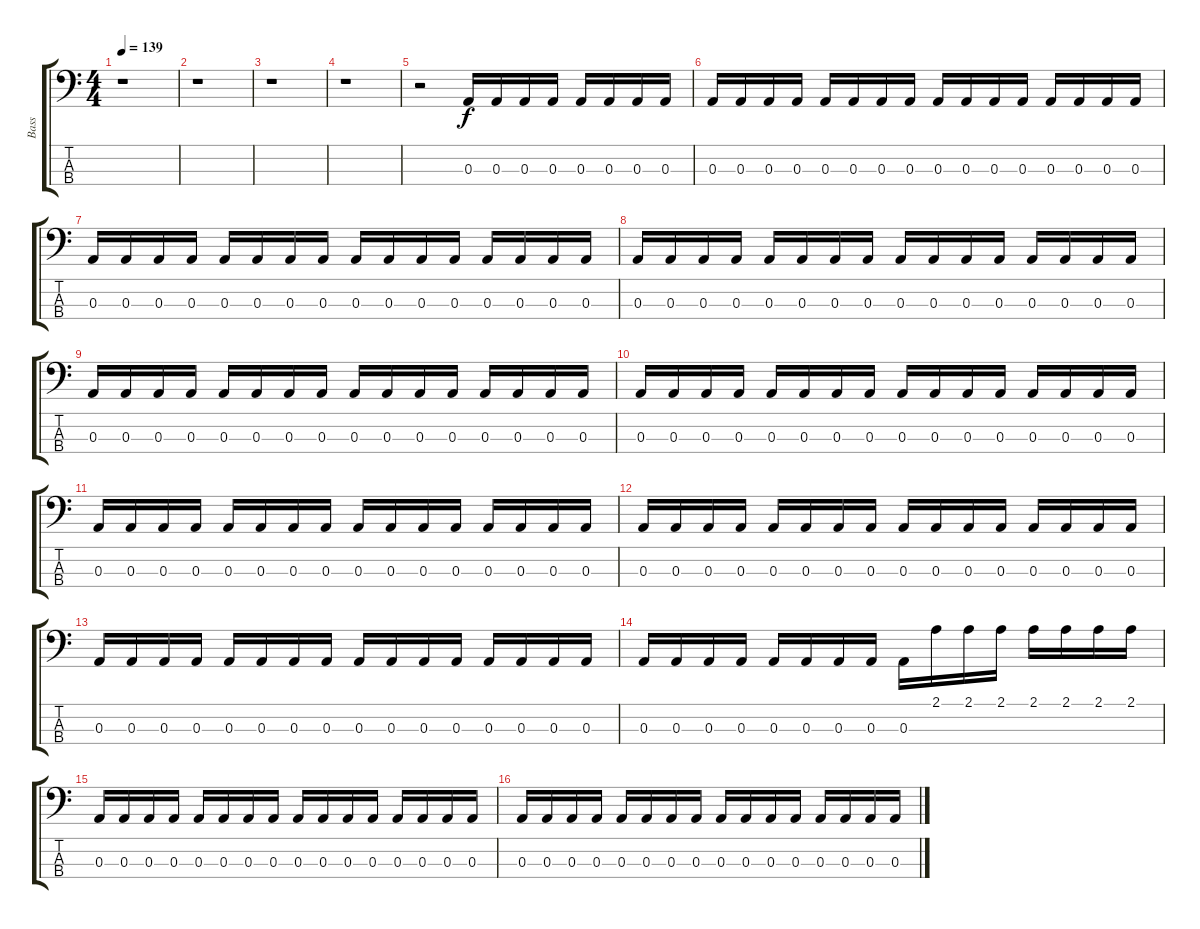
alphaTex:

\track ("Bass" "Bass") {instrument electricbasspick}
\staff {score tabs}
\tuning (G2 D2 A1 E1) {hide}
\ts (4 4)
\tempo 139
\clef f4
\ks c
r.1{dy f instrument electricbasspick} |
r.1 |
r.1 |
r.1 |
r.2 0.3.16 0.3.16 0.3.16 0.3.16 0.3.16 0.3.16 0.3.16 0.3.16 |
0.3.16 0.3.16 0.3.16 0.3.16 0.3.16 0.3.16 0.3.16 0.3.16 0.3.16 0.3.16 0.3.16 0.3.16 0.3.16 0.3.16 0.3.16 0.3.16 |
0.3.16 0.3.16 0.3.16 0.3.16 0.3.16 0.3.16 0.3.16 0.3.16 0.3.16 0.3.16 0.3.16 0.3.16 0.3.16 0.3.16 0.3.16 0.3.16 |
0.3.16 0.3.16 0.3.16 0.3.16 0.3.16 0.3.16 0.3.16 0.3.16 0.3.16 0.3.16 0.3.16 0.3.16 0.3.16 0.3.16 0.3.16 0.3.16 |
0.3.16 0.3.16 0.3.16 0.3.16 0.3.16 0.3.16 0.3.16 0.3.16 0.3.16 0.3.16 0.3.16 0.3.16 0.3.16 0.3.16 0.3.16 0.3.16 |
0.3.16 0.3.16 0.3.16 0.3.16 0.3.16 0.3.16 0.3.16 0.3.16 0.3.16 0.3.16 0.3.16 0.3.16 0.3.16 0.3.16 0.3.16 0.3.16 |
0.3.16 0.3.16 0.3.16 0.3.16 0.3.16 0.3.16 0.3.16 0.3.16 0.3.16 0.3.16 0.3.16 0.3.16 0.3.16 0.3.16 0.3.16 0.3.16 |
0.3.16 0.3.16 0.3.16 0.3.16 0.3.16 0.3.16 0.3.16 0.3.16 0.3.16 0.3.16 0.3.16 0.3.16 0.3.16 0.3.16 0.3.16 0.3.16 |
0.3.16 0.3.16 0.3.16 0.3.16 0.3.16 0.3.16 0.3.16 0.3.16 0.3.16 0.3.16 0.3.16 0.3.16 0.3.16 0.3.16 0.3.16 0.3.16 |
0.3.16 0.3.16 0.3.16 0.3.16 0.3.16 0.3.16 0.3.16 0.3.16 0.3.16 2.1.16 2.1.16 2.1.16 2.1.16 2.1.16 2.1.16 2.1.16 |
0.3.16 0.3.16 0.3.16 0.3.16 0.3.16 0.3.16 0.3.16 0.3.16 0.3.16 0.3.16 0.3.16 0.3.16 0.3.16 0.3.16 0.3.16 0.3.16 |
0.3.16 0.3.16 0.3.16 0.3.16 0.3.16 0.3.16 0.3.16 0.3.16 0.3.16 0.3.16 0.3.16 0.3.16 0.3.16 0.3.16 0.3.16 0.3.16
